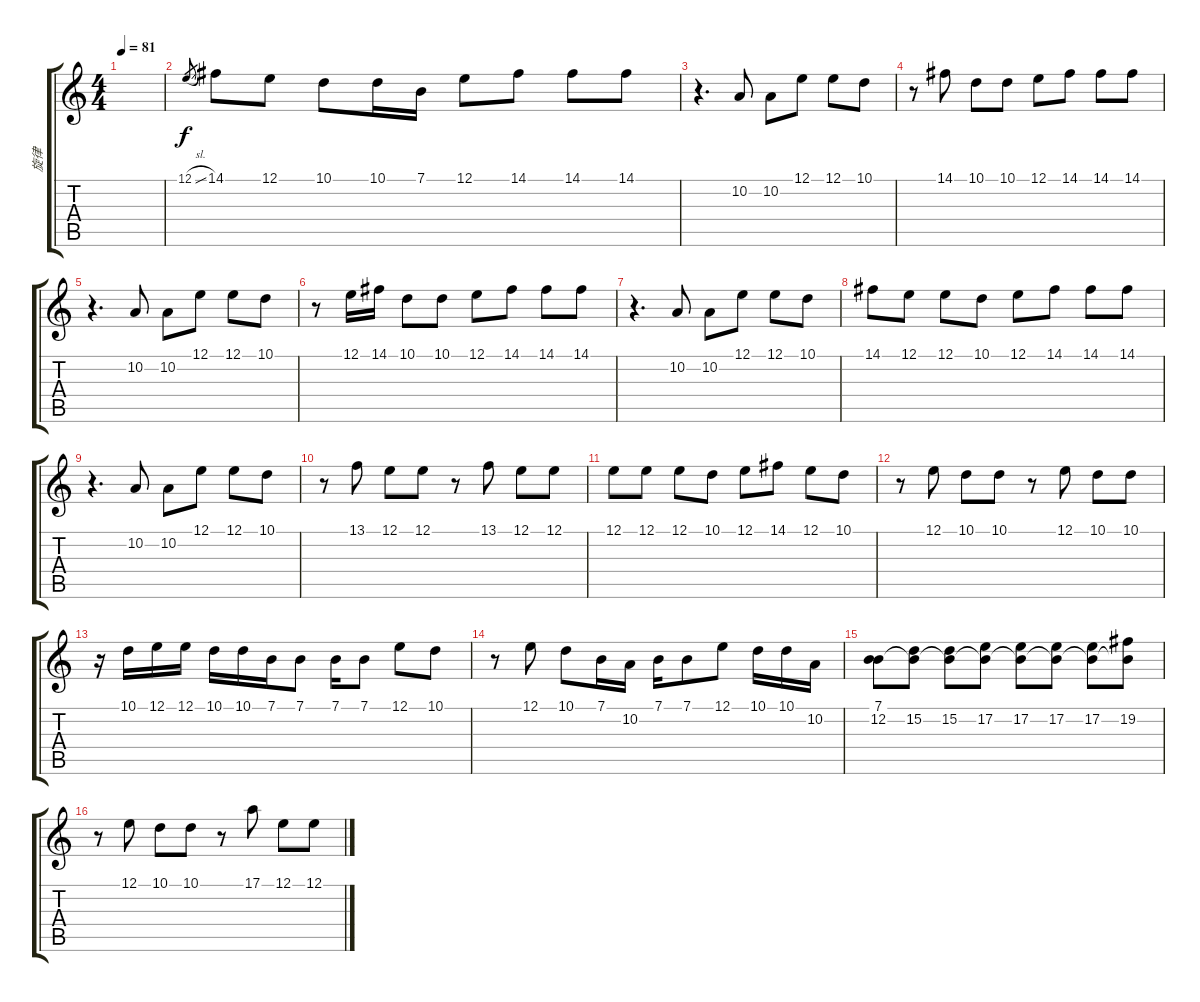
\track ("旋律" "旋律") {instrument trombone}
\staff {score tabs}
\tuning (E4 B3 G3 D3 A2 E2) {hide}
\ts (4 4)
\tempo 81
\clef g2
\ks c
|
12.1{sl}.8{gr} 14.1.8{dy f} 12.1.8 10.1.8 10.1.16 7.1.16 12.1.8 14.1.8 14.1.8 14.1.8 |
r.4{d} 10.2.8 10.2.8 12.1.8 12.1.8 10.1.8 |
r.8 14.1.8 10.1.8 10.1.8 12.1.8 14.1.8 14.1.8 14.1.8 |
r.4{d} 10.2.8 10.2.8 12.1.8 12.1.8 10.1.8 |
r.8 12.1.16 14.1.16 10.1.8 10.1.8 12.1.8 14.1.8 14.1.8 14.1.8 |
r.4{d} 10.2.8 10.2.8 12.1.8 12.1.8 10.1.8 |
14.1.8 12.1.8 12.1.8 10.1.8 12.1.8 14.1.8 14.1.8 14.1.8 |
r.4{d} 10.2.8 10.2.8 12.1.8 12.1.8 10.1.8 |
r.8 13.1.8 12.1.8 12.1.8 r.8 13.1.8 12.1.8 12.1.8 |
12.1.8 12.1.8 12.1.8 10.1.8 12.1.8 14.1.8 12.1.8 10.1.8 |
r.8 12.1.8 10.1.8 10.1.8 r.8 12.1.8 10.1.8 10.1.8 |
r.16 10.1.16 12.1.16 12.1.16 10.1.16 10.1.16 7.1.16 7.1.8 7.1.16 7.1.8 12.1.8 10.1.8 |
r.8 12.1.8 10.1.8 7.1.16 10.2.16 7.1.16 7.1.8 12.1.8 10.1.16 10.1.16 10.2.16 |
(7.1 12.2).8 (7.1{t} 15.2).8 (7.1{t} 15.2).8 (7.1{t} 17.2).8 (7.1{t} 17.2).8 (7.1{t} 17.2).8 (7.1{t} 17.2).8 (7.1{t} 19.2).8 |
r.8 12.1.8 10.1.8 10.1.8 r.8 17.1.8 12.1.8 12.1.8
